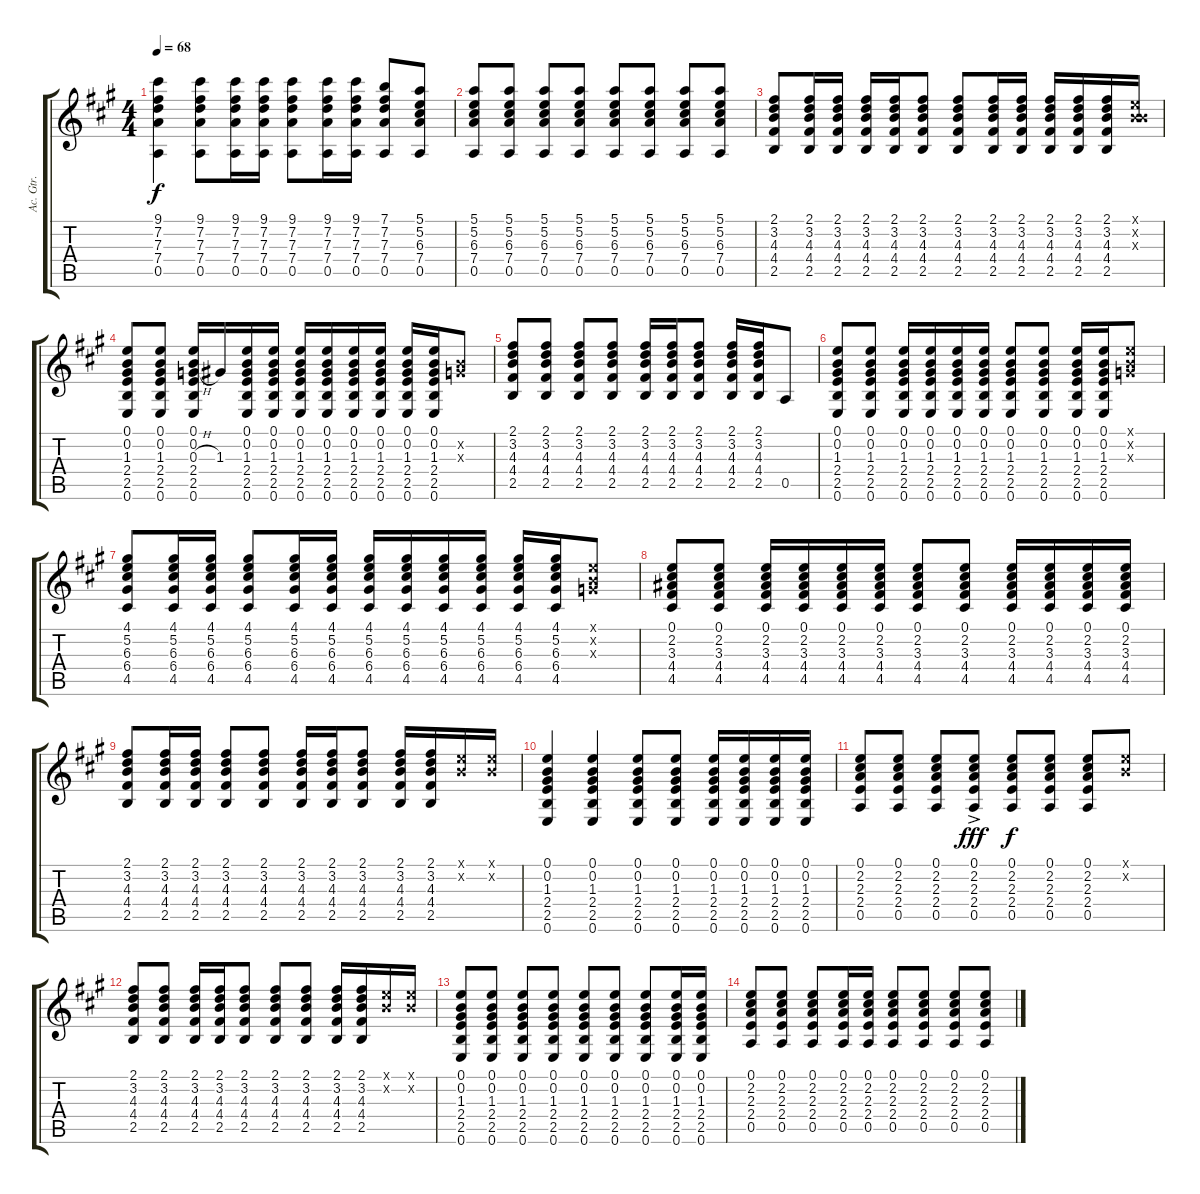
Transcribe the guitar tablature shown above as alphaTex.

\track ("Ac. Gtr." "Ac. Gtr.") {instrument acousticguitarsteel}
\staff {score tabs}
\tuning (E4 B3 G3 D3 A2 E2) {hide}
\ts (4 4)
\tempo 68
\clef g2
\ks a
(9.1 7.2 7.3 7.4 0.5).4{dy f} (9.1 7.2 7.3 7.4 0.5).8 (9.1 7.2 7.3 7.4 0.5).16 (9.1 7.2 7.3 7.4 0.5).16 (9.1 7.2 7.3 7.4 0.5).8 (9.1 7.2 7.3 7.4 0.5).16 (9.1 7.2 7.3 7.4 0.5).16 (7.1 7.2 7.3 7.4 0.5).8 (5.1 5.2 6.3 7.4 0.5).8 |
(5.1 5.2 6.3 7.4 0.5).8 (5.1 5.2 6.3 7.4 0.5).8 (5.1 5.2 6.3 7.4 0.5).8 (5.1 5.2 6.3 7.4 0.5).8 (5.1 5.2 6.3 7.4 0.5).8 (5.1 5.2 6.3 7.4 0.5).8 (5.1 5.2 6.3 7.4 0.5).8 (5.1 5.2 6.3 7.4 0.5).8 |
(2.1 3.2 4.3 4.4 2.5).8 (2.1 3.2 4.3 4.4 2.5).16 (2.1 3.2 4.3 4.4 2.5).16 (2.1 3.2 4.3 4.4 2.5).16 (2.1 3.2 4.3 4.4 2.5).16 (2.1 3.2 4.3 4.4 2.5).8 (2.1 3.2 4.3 4.4 2.5).8 (2.1 3.2 4.3 4.4 2.5).16 (2.1 3.2 4.3 4.4 2.5).16 (2.1 3.2 4.3 4.4 2.5).16 (2.1 3.2 4.3 4.4 2.5).16 (2.1 3.2 4.3 4.4 2.5).16 (0.1{x} 0.2{x} 4.3{x}).16 |
(0.1 0.2 1.3 2.4 2.5 0.6).8 (0.1 0.2 1.3 2.4 2.5 0.6).8 (0.1 0.2 0.3{h} 2.4 2.5 0.6).16 1.3.16 (0.1 0.2 1.3 2.4 2.5 0.6).16 (0.1 0.2 1.3 2.4 2.5 0.6).16 (0.1 0.2 1.3 2.4 2.5 0.6).16 (0.1 0.2 1.3 2.4 2.5 0.6).16 (0.1 0.2 1.3 2.4 2.5 0.6).16 (0.1 0.2 1.3 2.4 2.5 0.6).16 (0.1 0.2 1.3 2.4 2.5 0.6).16 (0.1 0.2 1.3 2.4 2.5 0.6).16 (0.2{x} 0.3{x}).8 |
(2.1 3.2 4.3 4.4 2.5).8 (2.1 3.2 4.3 4.4 2.5).8 (2.1 3.2 4.3 4.4 2.5).8 (2.1 3.2 4.3 4.4 2.5).8 (2.1 3.2 4.3 4.4 2.5).16 (2.1 3.2 4.3 4.4 2.5).16 (2.1 3.2 4.3 4.4 2.5).8 (2.1 3.2 4.3 4.4 2.5).16 (2.1 3.2 4.3 4.4 2.5).16 0.5.8 |
(0.1 0.2 1.3 2.4 2.5 0.6).8 (0.1 0.2 1.3 2.4 2.5 0.6).8 (0.1 0.2 1.3 2.4 2.5 0.6).16 (0.1 0.2 1.3 2.4 2.5 0.6).16 (0.1 0.2 1.3 2.4 2.5 0.6).16 (0.1 0.2 1.3 2.4 2.5 0.6).16 (0.1 0.2 1.3 2.4 2.5 0.6).8 (0.1 0.2 1.3 2.4 2.5 0.6).8 (0.1 0.2 1.3 2.4 2.5 0.6).16 (0.1 0.2 1.3 2.4 2.5 0.6).16 (0.1{x} 0.2{x} 0.3{x}).8 |
(4.1 5.2 6.3 6.4 4.5).8 (4.1 5.2 6.3 6.4 4.5).16 (4.1 5.2 6.3 6.4 4.5).16 (4.1 5.2 6.3 6.4 4.5).8 (4.1 5.2 6.3 6.4 4.5).16 (4.1 5.2 6.3 6.4 4.5).16 (4.1 5.2 6.3 6.4 4.5).16 (4.1 5.2 6.3 6.4 4.5).16 (4.1 5.2 6.3 6.4 4.5).16 (4.1 5.2 6.3 6.4 4.5).16 (4.1 5.2 6.3 6.4 4.5).16 (4.1 5.2 6.3 6.4 4.5).16 (0.1{x} 0.2{x} 0.3{x}).8 |
(0.1 2.2 3.3 4.4 4.5).8 (0.1 2.2 3.3 4.4 4.5).8 (0.1 2.2 3.3 4.4 4.5).16 (0.1 2.2 3.3 4.4 4.5).16 (0.1 2.2 3.3 4.4 4.5).16 (0.1 2.2 3.3 4.4 4.5).16 (0.1 2.2 3.3 4.4 4.5).8 (0.1 2.2 3.3 4.4 4.5).8 (0.1 2.2 3.3 4.4 4.5).16 (0.1 2.2 3.3 4.4 4.5).16 (0.1 2.2 3.3 4.4 4.5).16 (0.1 2.2 3.3 4.4 4.5).16 |
(2.1 3.2 4.3 4.4 2.5).8 (2.1 3.2 4.3 4.4 2.5).16 (2.1 3.2 4.3 4.4 2.5).16 (2.1 3.2 4.3 4.4 2.5).8 (2.1 3.2 4.3 4.4 2.5).8 (2.1 3.2 4.3 4.4 2.5).16 (2.1 3.2 4.3 4.4 2.5).16 (2.1 3.2 4.3 4.4 2.5).8 (2.1 3.2 4.3 4.4 2.5).16 (2.1 3.2 4.3 4.4 2.5).16 (0.1{x} 0.2{x}).16 (0.1{x} 0.2{x}).16 |
(0.1 0.2 1.3 2.4 2.5 0.6).4 (0.1 0.2 1.3 2.4 2.5 0.6).4 (0.1 0.2 1.3 2.4 2.5 0.6).8 (0.1 0.2 1.3 2.4 2.5 0.6).8 (0.1 0.2 1.3 2.4 2.5 0.6).16 (0.1 0.2 1.3 2.4 2.5 0.6).16 (0.1 0.2 1.3 2.4 2.5 0.6).16 (0.1 0.2 1.3 2.4 2.5 0.6).16 |
(0.1 2.2 2.3 2.4 0.5).8 (0.1 2.2 2.3 2.4 0.5).8 (0.1 2.2 2.3 2.4 0.5).8 (0.1{ac} 2.2{ac} 2.3{ac} 2.4{ac} 0.5{ac}).8{dy fff} (0.1 2.2 2.3 2.4 0.5).8{dy f} (0.1 2.2 2.3 2.4 0.5).8 (0.1 2.2 2.3 2.4 0.5).8 (0.1{x} 0.2{x}).8 |
(2.1 3.2 4.3 4.4 2.5).8 (2.1 3.2 4.3 4.4 2.5).8 (2.1 3.2 4.3 4.4 2.5).16 (2.1 3.2 4.3 4.4 2.5).16 (2.1 3.2 4.3 4.4 2.5).8 (2.1 3.2 4.3 4.4 2.5).8 (2.1 3.2 4.3 4.4 2.5).8 (2.1 3.2 4.3 4.4 2.5).16 (2.1 3.2 4.3 4.4 2.5).16 (0.1{x} 0.2{x}).16 (0.1{x} 0.2{x}).16 |
(0.1 0.2 1.3 2.4 2.5 0.6).8 (0.1 0.2 1.3 2.4 2.5 0.6).8 (0.1 0.2 1.3 2.4 2.5 0.6).8 (0.1 0.2 1.3 2.4 2.5 0.6).8 (0.1 0.2 1.3 2.4 2.5 0.6).8 (0.1 0.2 1.3 2.4 2.5 0.6).8 (0.1 0.2 1.3 2.4 2.5 0.6).8 (0.1 0.2 1.3 2.4 2.5 0.6).16 (0.1 0.2 1.3 2.4 2.5 0.6).16 |
(0.1 2.2 2.3 2.4 0.5).8 (0.1 2.2 2.3 2.4 0.5).8 (0.1 2.2 2.3 2.4 0.5).8 (0.1 2.2 2.3 2.4 0.5).16 (0.1 2.2 2.3 2.4 0.5).16 (0.1 2.2 2.3 2.4 0.5).8 (0.1 2.2 2.3 2.4 0.5).8 (0.1 2.2 2.3 2.4 0.5).8 (0.1 2.2 2.3 2.4 0.5).8
